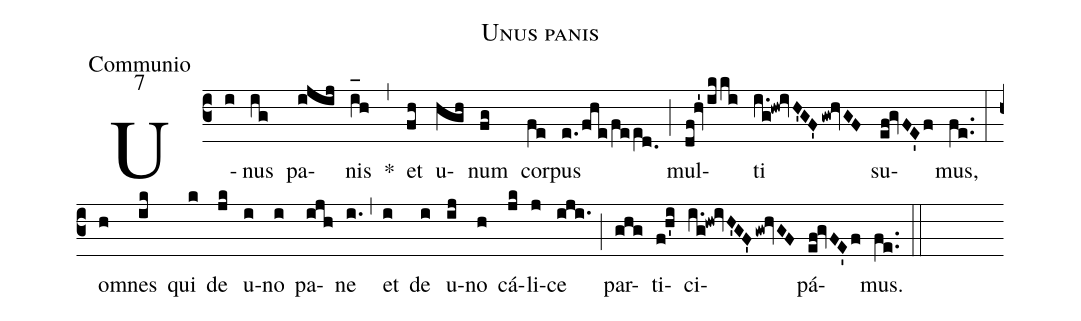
name:Unus panis;
office-part:Communio;
mode:7;
%%
(c3) U(i)nus(ig) pa(ijij)nis(i_[oh:h]h) *(,) et(fh) u(hgh)num(fg) cor(fe)pus(e./fhe/fee[ll:1]d.0) (;) mul(df!hv'1ikki)ti(i.g!hw!ivH'GF'gw!hvGF) su(ef!gvFE'f)mus,(fe..) (:) o(h)mnes(ik) qui(k) de(jk) u(i)no(i) pa(ijh)ne(i.) (,) et(i) de(i) u(ij)no(h) cá(jk)li(j)ce(iji.) (;) par(ghg)ti(f!h'i)ci(i.g!hw!ivH'GF'gw!hvGF)pá(ef!gvFE'f)mus.(fe..) (::)
